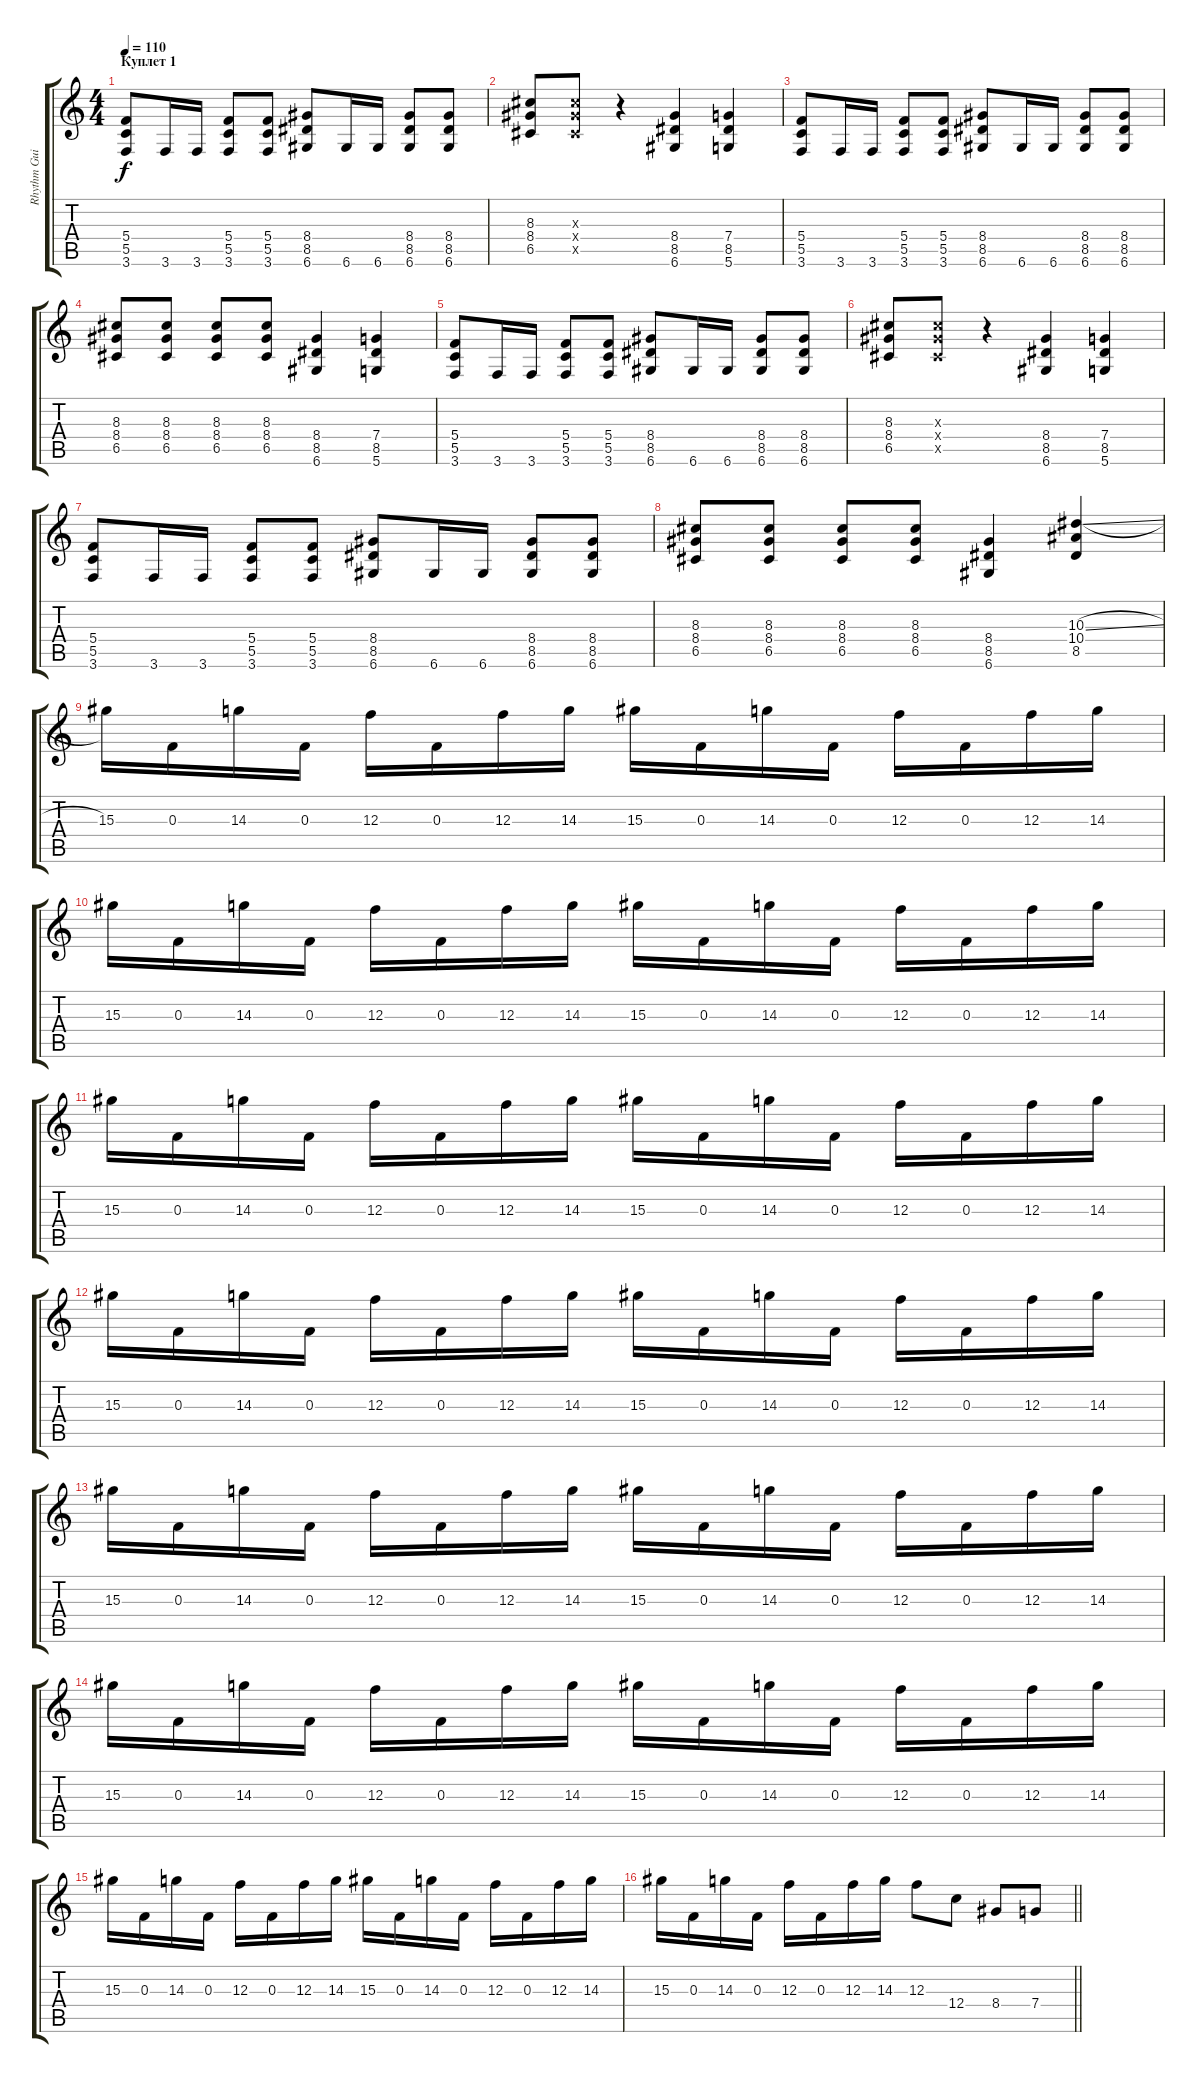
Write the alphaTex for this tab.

\track ("Rhythm Guitar" "Rhythm Gui") {instrument distortionguitar}
\staff {score tabs}
\tuning (D4 A3 F3 C3 G2 D2) {hide}
\ts (4 4)
\section ("" "Куплет 1")
\tempo 110
\clef g2
\ks c
(5.4 5.5 3.6).8{dy f} 3.6.16 3.6.16 (5.4 5.5 3.6).8 (5.4 5.5 3.6).8 (8.4 8.5 6.6).8 6.6.16 6.6.16 (8.4 8.5 6.6).8 (8.4 8.5 6.6).8 |
(8.3 8.4 6.5).8 (8.3{x} 8.4{x} 6.5{x}).8 r.4 (8.4 8.5 6.6).4 (7.4 8.5 5.6).4 |
(5.4 5.5 3.6).8 3.6.16 3.6.16 (5.4 5.5 3.6).8 (5.4 5.5 3.6).8 (8.4 8.5 6.6).8 6.6.16 6.6.16 (8.4 8.5 6.6).8 (8.4 8.5 6.6).8 |
(8.3 8.4 6.5).8 (8.3 8.4 6.5).8 (8.3 8.4 6.5).8 (8.3 8.4 6.5).8 (8.4 8.5 6.6).4 (7.4 8.5 5.6).4 |
(5.4 5.5 3.6).8 3.6.16 3.6.16 (5.4 5.5 3.6).8 (5.4 5.5 3.6).8 (8.4 8.5 6.6).8 6.6.16 6.6.16 (8.4 8.5 6.6).8 (8.4 8.5 6.6).8 |
(8.3 8.4 6.5).8 (8.3{x} 8.4{x} 6.5{x}).8 r.4 (8.4 8.5 6.6).4 (7.4 8.5 5.6).4 |
(5.4 5.5 3.6).8 3.6.16 3.6.16 (5.4 5.5 3.6).8 (5.4 5.5 3.6).8 (8.4 8.5 6.6).8 6.6.16 6.6.16 (8.4 8.5 6.6).8 (8.4 8.5 6.6).8 |
(8.3 8.4 6.5).8 (8.3 8.4 6.5).8 (8.3 8.4 6.5).8 (8.3 8.4 6.5).8 (8.4 8.5 6.6).4 (10.3{sl} 10.4 8.5).4 |
15.3.16 0.3.16 14.3.16 0.3.16 12.3.16 0.3.16 12.3.16 14.3.16 15.3.16 0.3.16 14.3.16 0.3.16 12.3.16 0.3.16 12.3.16 14.3.16 |
15.3.16 0.3.16 14.3.16 0.3.16 12.3.16 0.3.16 12.3.16 14.3.16 15.3.16 0.3.16 14.3.16 0.3.16 12.3.16 0.3.16 12.3.16 14.3.16 |
15.3.16 0.3.16 14.3.16 0.3.16 12.3.16 0.3.16 12.3.16 14.3.16 15.3.16 0.3.16 14.3.16 0.3.16 12.3.16 0.3.16 12.3.16 14.3.16 |
15.3.16 0.3.16 14.3.16 0.3.16 12.3.16 0.3.16 12.3.16 14.3.16 15.3.16 0.3.16 14.3.16 0.3.16 12.3.16 0.3.16 12.3.16 14.3.16 |
15.3.16 0.3.16 14.3.16 0.3.16 12.3.16 0.3.16 12.3.16 14.3.16 15.3.16 0.3.16 14.3.16 0.3.16 12.3.16 0.3.16 12.3.16 14.3.16 |
15.3.16 0.3.16 14.3.16 0.3.16 12.3.16 0.3.16 12.3.16 14.3.16 15.3.16 0.3.16 14.3.16 0.3.16 12.3.16 0.3.16 12.3.16 14.3.16 |
15.3.16 0.3.16 14.3.16 0.3.16 12.3.16 0.3.16 12.3.16 14.3.16 15.3.16 0.3.16 14.3.16 0.3.16 12.3.16 0.3.16 12.3.16 14.3.16 |
\barLineRight lightlight
15.3.16 0.3.16 14.3.16 0.3.16 12.3.16 0.3.16 12.3.16 14.3.16 12.3.8 12.4.8 8.4.8 7.4.8
